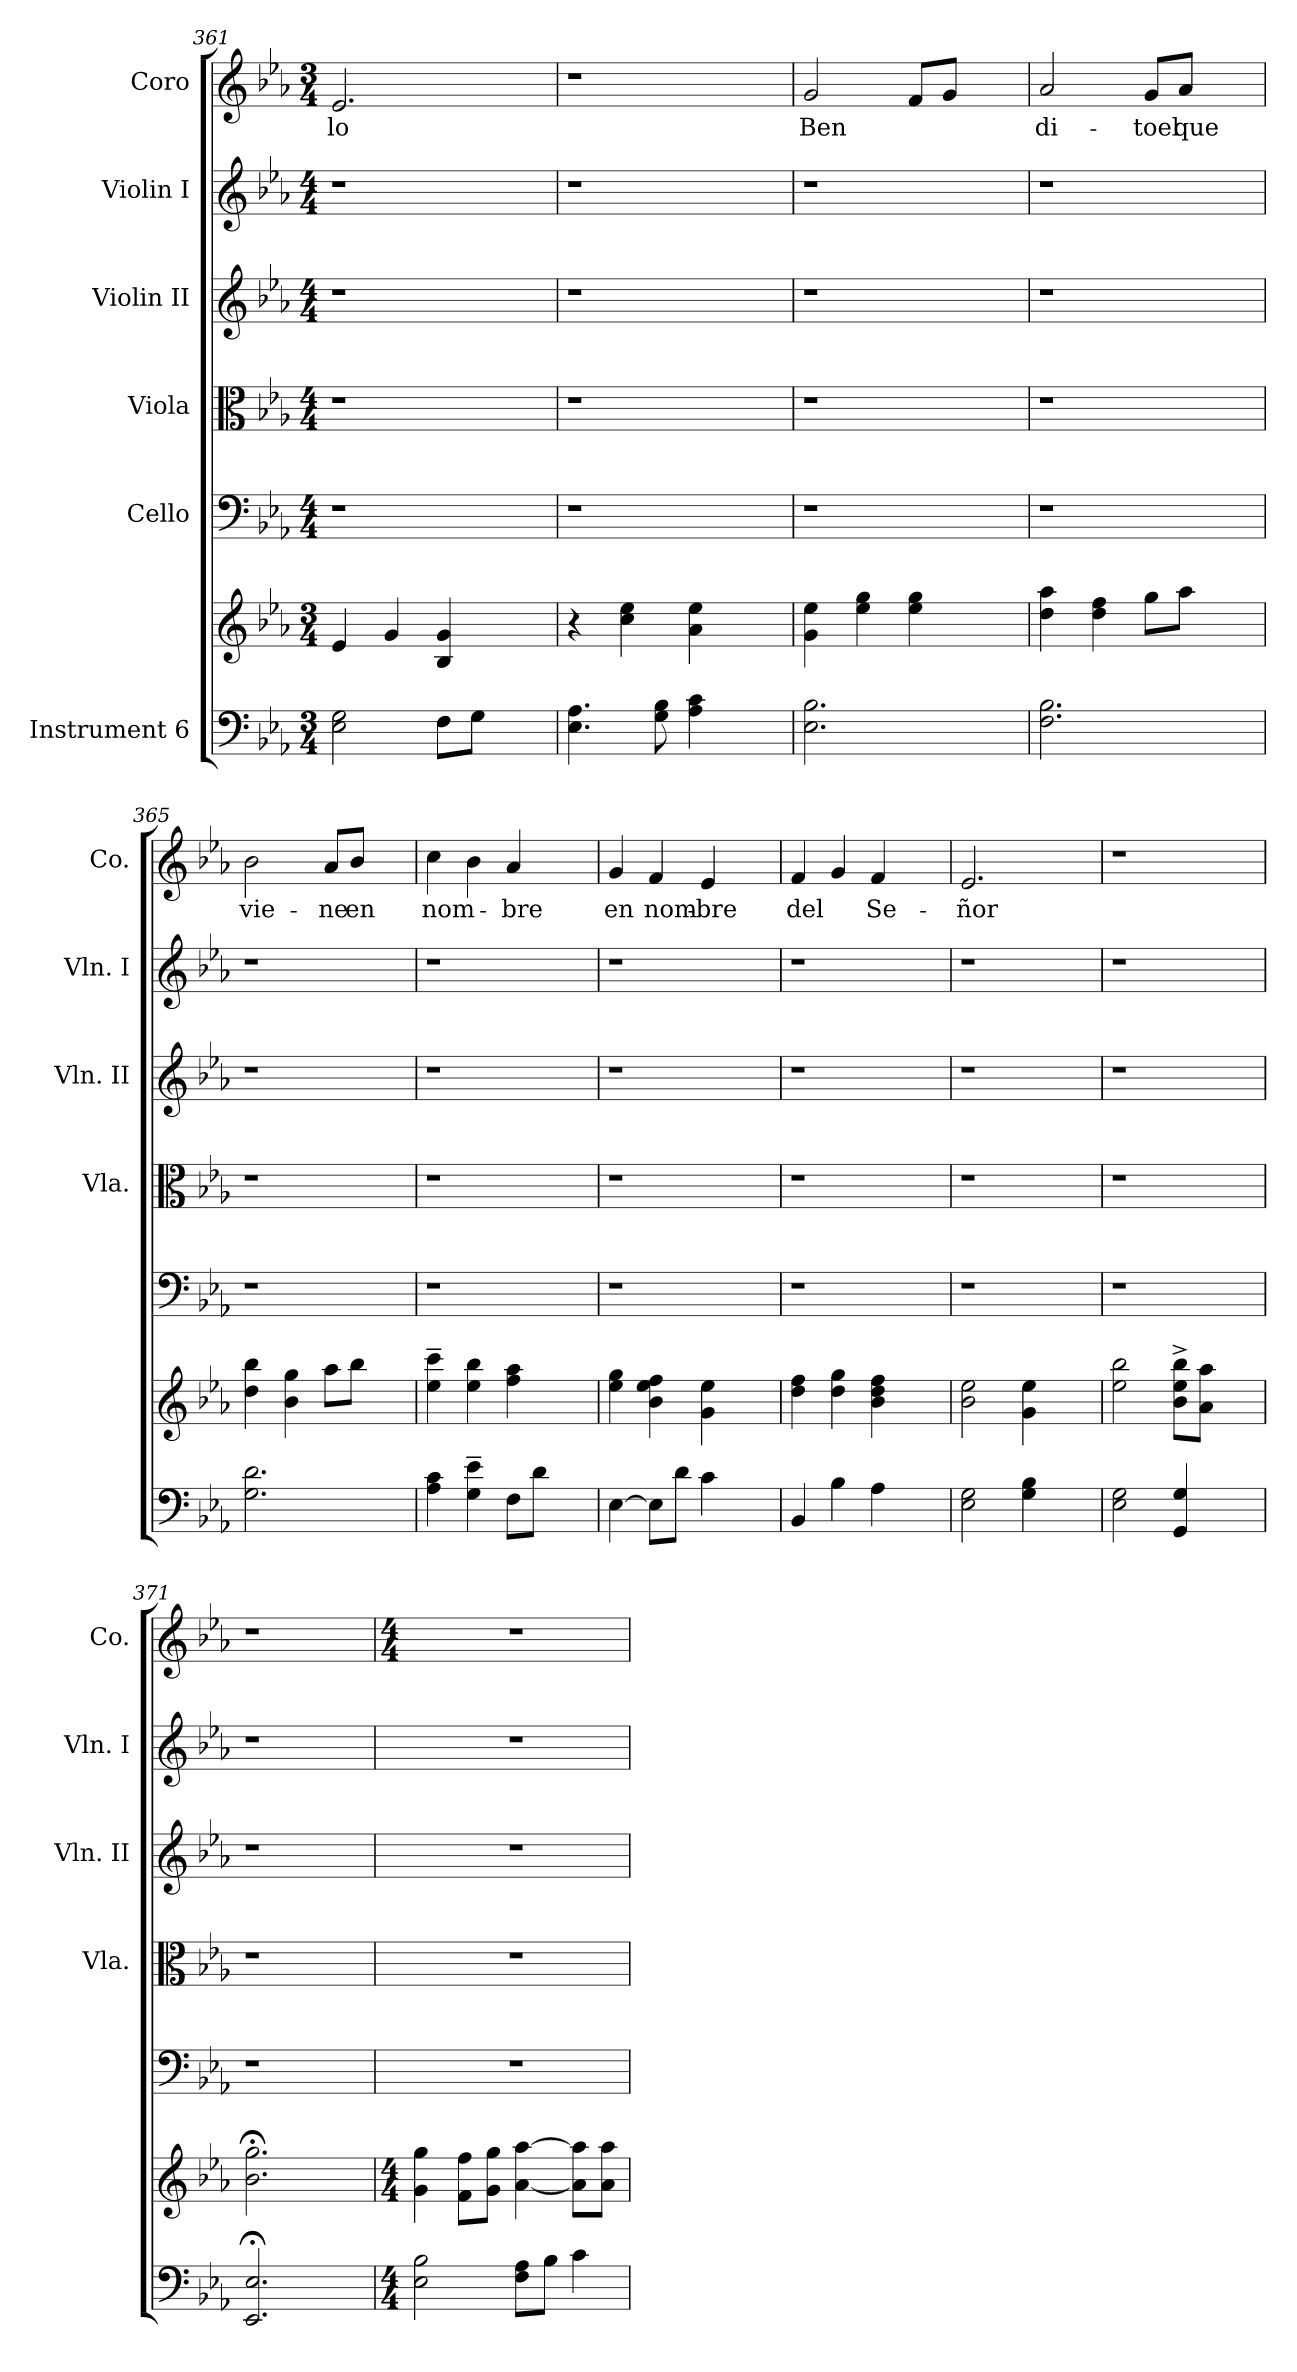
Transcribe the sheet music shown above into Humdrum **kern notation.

**kern	**kern	**kern	**kern	**kern	**kern	**kern	**text
*part6	*part6	*part5	*part4	*part3	*part2	*part1	*part1
*staff7	*staff6	*staff5	*staff4	*staff3	*staff2	*staff1	*staff1
*I"Instrument 6	*	*I"Cello	*I"Viola	*I"Violin II	*I"Violin I	*I"Coro	*
*	*	*	*I'Vla.	*I'Vln. II	*I'Vln. I	*I'Co.	*
*clefF4	*clefG2	*clefF4	*clefC3	*clefG2	*clefG2	*clefG2	*
*k[b-e-a-]	*k[b-e-a-]	*k[b-e-a-]	*k[b-e-a-]	*k[b-e-a-]	*k[b-e-a-]	*k[b-e-a-]	*
*E-:	*E-:	*E-:	*E-:	*E-:	*E-:	*E-:	*
*M3/4	*M3/4	*M4/4	*M4/4	*M4/4	*M4/4	*M3/4	*
=361	=361	=361	=361	=361	=361	=361	=361
!	!	!	!	!	!	!	!LO:LY:b:cj
2E-\ 2G\	4e-/	1r	1r	1r	1r	2.e-/	lo
.	4g/	.	.	.	.	.	.
8F\L	4B-/ 4g/	.	.	.	.	.	.
8G\J	.	.	.	.	.	.	.
4ryy	4ryy	.	.	.	.	4ryy	.
=362	=362	=362	=362	=362	=362	=362	=362
!	!	!	!	!	!	!LO:N:vis=1	!
4.E-\ 4.A-\	4r	1r	1r	1r	1r	2.r	.
.	4cc\ 4ee-\	.	.	.	.	.	.
8B-\ 8G\	.	.	.	.	.	.	.
4c\ 4A-\	4a-\ 4ee-\	.	.	.	.	.	.
4ryy	4ryy	.	.	.	.	4ryy	.
=363	=363	=363	=363	=363	=363	=363	=363
!	!	!	!	!	!	!	!LO:LY:b
2.E-\ 2.B-\	4g\ 4ee-\	1r	1r	1r	1r	2g/	Ben
.	4ee-\ 4gg\	.	.	.	.	.	.
.	4ee-\ 4gg\	.	.	.	.	8f/L	.
.	.	.	.	.	.	8g/J	.
4ryy	4ryy	.	.	.	.	4ryy	.
=364	=364	=364	=364	=364	=364	=364	=364
!	!	!	!	!	!	!	!LO:LY:b:cj
2.B-\ 2.F\	4dd\ 4aa-\	1r	1r	1r	1r	2a-/	di-
.	4dd\ 4ff\	.	.	.	.	.	.
!	!	!	!	!	!	!	!LO:LY:b:cj
.	8gg\L	.	.	.	.	8g/L	-toel
!	!	!	!	!	!	!	!LO:LY:b:cj
.	8aa-\J	.	.	.	.	8a-/J	que
4ryy	4ryy	.	.	.	.	4ryy	.
!!LO:LB:g=z
=365	=365	=365	=365	=365	=365	=365	=365
!	!	!	!	!	!	!	!LO:LY:b:cj
2.d\ 2.G\	4dd\ 4bb-\	1r	1r	1r	1r	2b-\	vie-
.	4b-\ 4gg\	.	.	.	.	.	.
!	!	!	!	!	!	!	!LO:LY:b:cj
.	8aa-\L	.	.	.	.	8a-/L	-ne
!	!	!	!	!	!	!	!LO:LY:b:cj
.	8bb-\J	.	.	.	.	8b-/J	en
4ryy	4ryy	.	.	.	.	4ryy	.
=366	=366	=366	=366	=366	=366	=366	=366
!	!	!	!	!	!	!	!LO:LY:b:cj
4A-\ 4c\	4ccc\~> 4ee-\~>	1r	1r	1r	1r	4cc\	nom-
4e-\~> 4G\~>	4ee-\ 4bb-\	.	.	.	.	4b-\	.
!	!	!	!	!	!	!	!LO:LY:b:cj
8F\L	4ff\ 4aa-\	.	.	.	.	4a-/	-bre
8d\J	.	.	.	.	.	.	.
4ryy	4ryy	.	.	.	.	4ryy	.
=367	=367	=367	=367	=367	=367	=367	=367
!	!	!	!	!	!	!	!LO:LY:b:cj
[>4E-\	4ee-\ 4gg\	1r	1r	1r	1r	4g/	en
!	!	!	!	!	!	!	!LO:LY:b:cj
8E-\L]	4ee-\ 4b-\ 4ff\	.	.	.	.	4f/	nom-
8d\J	.	.	.	.	.	.	.
!	!	!	!	!	!	!	!LO:LY:b:cj
4c\	4ee-\ 4g\	.	.	.	.	4e-/	-bre
4ryy	4ryy	.	.	.	.	4ryy	.
=368	=368	=368	=368	=368	=368	=368	=368
!	!	!	!	!	!	!	!LO:LY:b:cj
4BB-/	4dd\ 4ff\	1r	1r	1r	1r	4f/	del
4B-\	4dd\ 4gg\	.	.	.	.	4g/	.
!	!	!	!	!	!	!	!LO:LY:b:cj
4A-\	4dd\ 4ff\ 4b-\	.	.	.	.	4f/	Se-
4ryy	4ryy	.	.	.	.	4ryy	.
=369	=369	=369	=369	=369	=369	=369	=369
!	!	!	!	!	!	!	!LO:LY:b:cj
2E-\ 2G\	2b-\ 2ee-\	1r	1r	1r	1r	2.e-/	-ñor
4B-\ 4G\	4g\ 4ee-\	.	.	.	.	.	.
4ryy	4ryy	.	.	.	.	4ryy	.
=370	=370	=370	=370	=370	=370	=370	=370
!	!	!	!	!	!	!LO:N:vis=1	!
2G\ 2E-\	2bb-\ 2ee-\	1r	1r	1r	1r	2.r	.
4GG/ 4G/	8bb-\^< 8b-\^< 8ee-\^<L	.	.	.	.	.	.
.	8aa-\ 8a-\J	.	.	.	.	.	.
4ryy	4ryy	.	.	.	.	4ryy	.
=371	=371	=371	=371	=371	=371	=371	=371
!	!	!	!	!	!	!LO:N:vis=1	!
2.E-/;< 2.EE-/;<	2.b-\;< 2.gg\;<	1r	1r	1r	1r	2.r	.
4ryy	4ryy	.	.	.	.	4ryy	.
!!LO:PB:g=z
=372	=372	=372	=372	=372	=372	=372!	=372!
*M4/4	*M4/4	*	*	*	*	*M4/4	*
2B-\ 2E-\	4g\ 4gg\	1r	1r	1r	1r	1r	.
.	8ff\ 8f\L	.	.	.	.	.	.
.	8g\ 8gg\J	.	.	.	.	.	.
8A-\ 8F\L	[<4a-\ [>4aa-\	.	.	.	.	.	.
8B-\J	.	.	.	.	.	.	.
4c\	8aa-\] 8a-\]L	.	.	.	.	.	.
.	8aa-\ 8a-\J	.	.	.	.	.	.
=	=	=	=	=	=	=	=
*-	*-	*-	*-	*-	*-	*-	*-
